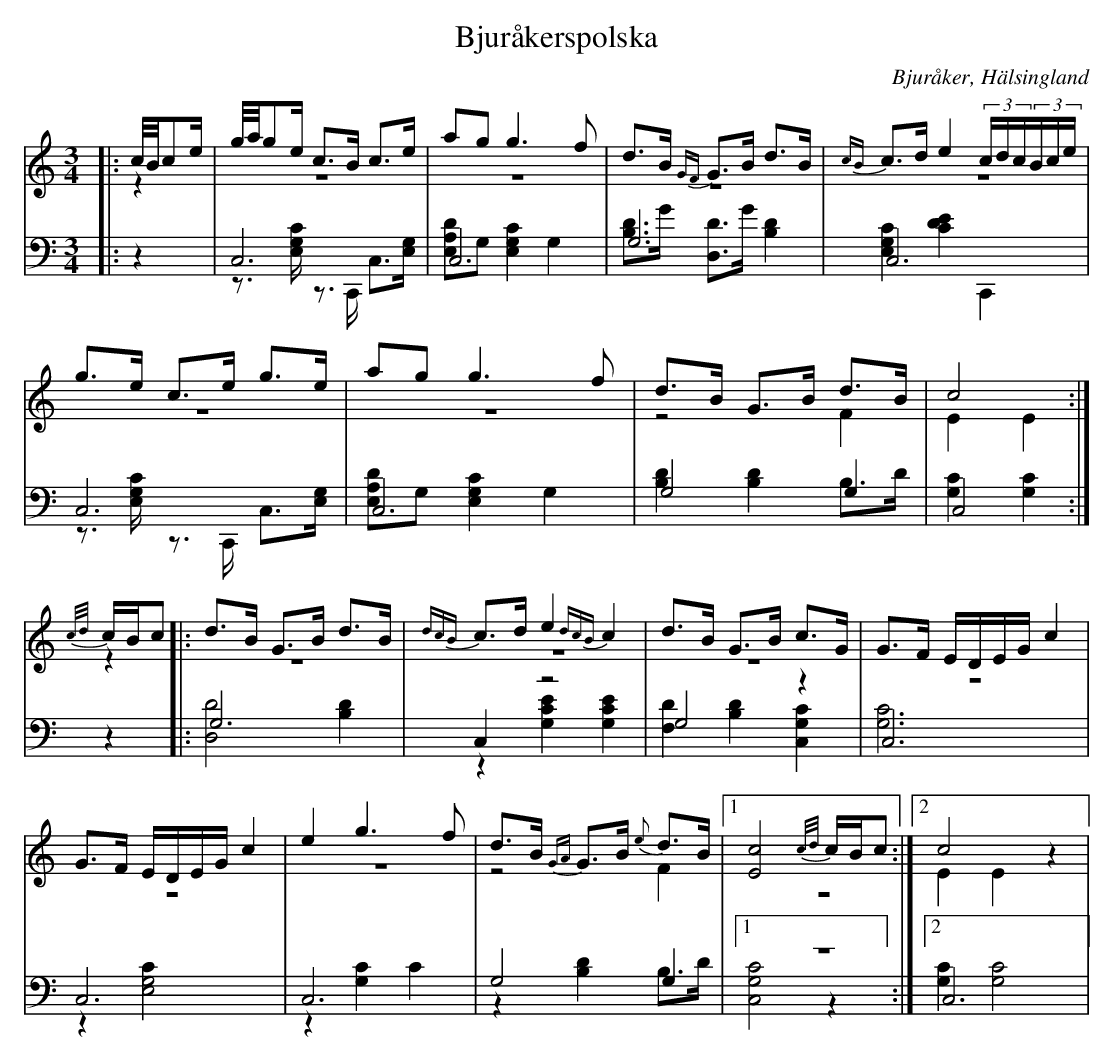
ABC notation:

X:1
T: Bjuråkerspolska
O: Bjuråker, Hälsingland
M: 3/4
L: 1/8
K: C
V:1
V:2 merge
V:3
V:4 merge
V:1
|:c//B//ce/|g//a//ge/ c>B c>e|ag g3 f|d>B {GF}G>B d>B|{cB}c>d e2 (3c/d/c/(3B/c/e/|
g>e c>e g>e|ag g3 f|d>B G>B d>B|c4:|
{c/d/}c/B/c |:d>B G>B d>B|{dcB}c>d e2 {dcB}c2|d>B G>B c>G|G>F E/D/E/G/ c2|
G>F E/D/E/G/ c2|e2 g3 f|d>B {GA}G>B {e}d>B|1 [E4c4] {c/d/}c/B/c:|2 c4 z2|
V:2
|:z2|z6|z6|z6|z6|
z6|z6|z4 F2|E2 E2:|
z2|:z6|z6|z6|z6|
 z6|z6|z4 F2|1 z6:|2 E2 E2 z2|
V:3 clef=bass
|:z2|C,6|C,6|G,6|C,6|
C,6|C,6|G,4 G,2|C,4:|
z2|:G,6|C,2 z4|G,4 z2|C,6|
 C,6|C,6|G,4 G,2|1 z6:|2 C,6|
V:4 clef=bass
|:z2|z>[E,G,C] z>C,, C,>[E,G,]|[E,A,D]G, [E,2G,2C2] G,2|[B,D]>G [D,D]>G [B,2D2]|[E,2G,2C2] [D2E2C2] C,,2|
z>[E,G,C] z>C,, C,>[E,G,]|[E,A,D]G, [E,2G,2C2] G,2|[B,2D2] [B,2D2] B,>D|[G,2C2][G,2C2]:|
z2|:[D,4D4] [B,2D2]|z2 [G,2C2E2] [G,2C2E2]|[F,2D2][B,2D2] [C,2G,2C2]|[G,6C6]|
z2 [E,4G,4C2]|z2 [G,2C2] C2|z2 [B,2D2] B,>D|1 [C,4G,4C4] z2:|2 [G,2C2] [G,4C4]|
